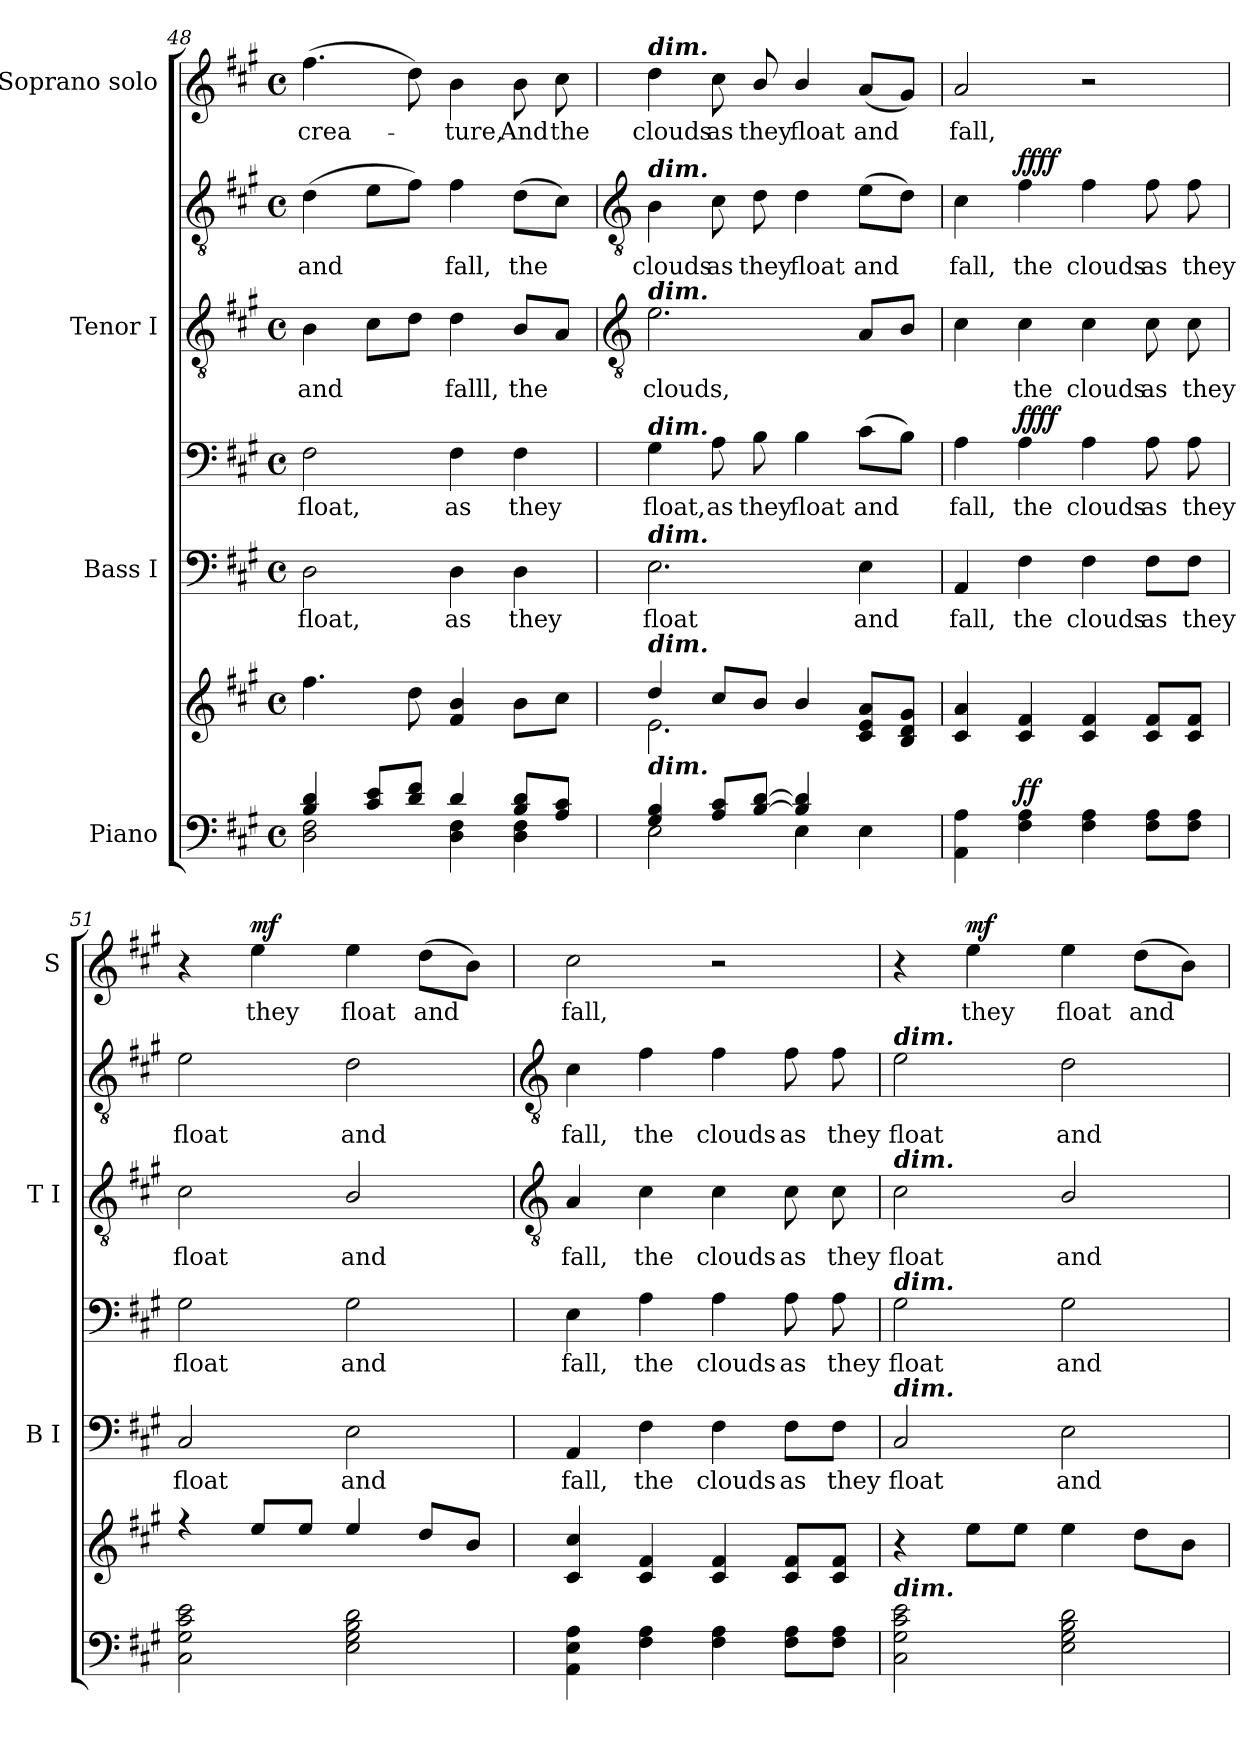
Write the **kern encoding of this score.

**kern	**kern	**dynam	**kern	**text	**kern	**text	**dynam	**kern	**text	**kern	**text	**dynam	**kern	**text	**dynam
*part4	*part4	*part4	*part3	*part3	*part3	*part3	*part3	*part2	*part2	*part2	*part2	*part2	*part1	*part1	*part1
*staff7	*staff6	*staff6/7	*staff5	*staff5	*staff4	*staff4	*staff4/5	*staff3	*staff3	*staff2	*staff2	*staff2/3	*staff1	*staff1	*staff1
*I"Piano	*	*	*I"Bass I	*	*	*	*	*I"Tenor I	*	*	*	*	*I"Soprano solo	*	*
*	*	*	*I'B I	*	*	*	*	*I'T I	*	*	*	*	*I'S	*	*
*clefF4	*clefG2	*	*clefF4	*	*clefF4	*	*	*clefGv2	*	*clefGv2	*	*	*clefG2	*	*
*k[f#c#g#]	*k[f#c#g#]	*	*k[f#c#g#]	*	*k[f#c#g#]	*	*	*k[f#c#g#]	*	*k[f#c#g#]	*	*	*k[f#c#g#]	*	*
*A:	*A:	*	*A:	*	*A:	*	*	*A:	*	*A:	*	*	*A:	*	*
*M4/4	*M4/4	*	*M4/4	*	*M4/4	*	*	*M4/4	*	*M4/4	*	*	*M4/4	*	*
*met(c)	*met(c)	*	*met(c)	*	*met(c)	*	*	*met(c)	*	*met(c)	*	*	*met(c)	*	*
=48	=48	=48	=48	=48	=48	=48	=48	=48	=48	=48	=48	=48	=48	=48	=48
*^	*	*	*	*	*	*	*	*	*	*	*	*	*	*	*
!	!	!	!	!	!LO:LY:b	!	!LO:LY:b	!	!	!LO:LY:b	!	!LO:LY:b	!	!	!LO:LY:b	!
4B/ 4d/	2D 2F#	4.ff#\	.	2D	float,	2F#	float,	.	4B	and	(>4d	and	.	(>4.ff#	crea-	.
8c#/ 8e/L	.	.	.	.	.	.	.	.	8c#L	.	8eL	.	.	.	.	.
8d/ 8f#/J	.	8dd\	.	.	.	.	.	.	8dJ	.	8f#J)	.	.	8dd)	.	.
!	!	!	!	!	!LO:LY:b	!	!LO:LY:b	!	!	!LO:LY:b	!	!LO:LY:b	!	!	!LO:LY:b	!
4d/	4D 4F#	4f# 4b	.	4D	as	4F#	as	.	4d	falll,	4f#	fall,	.	4b	ture,	.
!	!	!	!	!	!LO:LY:b	!	!LO:LY:b	!	!	!LO:LY:b	!	!LO:LY:b	!	!	!LO:LY:b	!
8B/ 8d/L	4D 4F#	8b\L	.	4D	they	4F#	they	.	8BL	the	(>8dL	the	.	8b	And	.
!	!	!	!	!	!	!	!	!	!	!	!	!	!	!	!LO:LY:b	!
8A/ 8c#/J	.	8cc#\J	.	.	.	.	.	.	8AJ	.	8c#J)	.	.	8cc#	the	.
!!LO:LB:g=z
=49	=49	=49	=49	=49	=49	=49	=49	=49	=49	=49	=49	=49	=49	=49	=49	=49
*	*	*	*	*	*	*	*	*	*clefGv2	*	*clefGv2	*	*	*	*	*
*	*	*^	*	*	*	*	*	*	*	*	*	*	*	*	*	*
!	!	!	!	!	!	!	!	!	!	!	!	!	!	!	!LO:TX:a:Bi:t=dim.	!	!
!	!	!	!	!	!	!	!	!	!	!	!	!LO:TX:a:Bi:t=dim.	!	!	!	!	!
!	!	!	!	!	!	!	!	!	!	!LO:TX:a:Bi:t=dim.	!	!	!	!	!	!	!
!	!	!	!	!	!	!	!LO:TX:a:Bi:t=dim.	!	!	!	!	!	!	!	!	!	!
!	!	!	!	!	!LO:TX:a:Bi:t=dim.	!	!	!	!	!	!	!	!	!	!	!	!
!	!	!LO:TX:a:Bi:t=dim.	!	!	!	!	!	!	!	!	!	!	!	!	!	!	!
!LO:TX:a:Bi:t=dim.	!	!	!	!	!	!	!	!	!	!	!	!	!	!	!	!	!
!	!	!	!	!	!	!LO:LY:b	!	!LO:LY:b	!	!	!LO:LY:b	!	!LO:LY:b	!	!	!LO:LY:b	!
4G#/ 4B/	2E\	4dd/	2.e\	.	2.E	float	4G#	float,	.	2.e	clouds,	4B	clouds	.	4dd	clouds	.
!	!	!	!	!	!	!	!	!LO:LY:b	!	!	!	!	!LO:LY:b	!	!	!LO:LY:b	!
8A/ 8c#/L	.	8cc#/L	.	.	.	.	8A	as	.	.	.	8c#	as	.	8cc#	as	.
!	!	!	!	!	!	!	!	!LO:LY:b	!	!	!	!	!LO:LY:b	!	!	!LO:LY:b	!
[8B/ [8d/J	.	8b/J	.	.	.	.	8B	they	.	.	.	8d	they	.	8b/	they	.
!	!	!	!	!	!	!	!	!LO:LY:b	!	!	!	!	!LO:LY:b	!	!	!LO:LY:b	!
4B/] 4d/]	4E\	4b/	.	.	.	.	4B	float	.	.	.	4d	float	.	4b/	float	.
!	!	!	!	!	!	!LO:LY:b	!	!LO:LY:b	!	!	!	!	!LO:LY:b	!	!	!LO:LY:b	!
4ryy	4E\	8c# 8e 8aL	4ryy	.	4E	and	(>8c#L	and	.	8AL	.	(>8eL	and	.	(<8aL	and	.
.	.	8B 8d 8g#J	.	.	.	.	8BJ)	.	.	8BJ	.	8dJ)	.	.	8g#J)	.	.
*v	*v	*	*	*	*	*	*	*	*	*	*	*	*	*	*	*	*
=50	=50	=50	=50	=50	=50	=50	=50	=50	=50	=50	=50	=50	=50	=50	=50	=50
!	!	!	!	!	!LO:LY:b	!	!LO:LY:b	!	!	!	!	!LO:LY:b	!	!	!LO:LY:b	!
4AA\ 4A\	4c# 4a	1ryy	.	4AA	fall,	4A	fall,	.	4c#	.	4c#	fall,	.	2a	fall,	.
!	!	!	!LO:DY:a=2	!	!LO:LY:b	!	!LO:LY:b	!LO:DY:b=2	!	!LO:LY:b	!	!LO:LY:b	!	!	!	!
!	!	!	!	!	!	!	!	!LO:DY:n=1:b	!	!	!	!	!LO:DY:b=2	!	!	!
!	!	!	!	!	!	!	!	!	!	!	!	!	!LO:DY:n=1:b	!	!	!
4F#\ 4A\	4c# 4f#	.	ff	4F#	the	4A	the	ff ff	4c#	the	4f#	the	ff ff	.	.	.
!	!	!	!	!	!LO:LY:b	!	!LO:LY:b	!	!	!LO:LY:b	!	!LO:LY:b	!	!	!	!
4F#\ 4A\	4c# 4f#	.	.	4F#	clouds	4A	clouds	.	4c#	clouds	4f#	clouds	.	2r	.	.
!	!	!	!	!	!LO:LY:b	!	!LO:LY:b	!	!	!LO:LY:b	!	!LO:LY:b	!	!	!	!
8F#\ 8A\L	8c# 8f#L	.	.	8F#\L	as	8A	as	.	8c#	as	8f#	as	.	.	.	.
!	!	!	!	!	!LO:LY:b	!	!LO:LY:b	!	!	!LO:LY:b	!	!LO:LY:b	!	!	!	!
8F#\ 8A\J	8c# 8f#J	.	.	8F#\J	they	8A	they	.	8c#	they	8f#	they	.	.	.	.
=51	=51	=51	=51	=51	=51	=51	=51	=51	=51	=51	=51	=51	=51	=51	=51	=51
!	!	!	!	!	!LO:LY:b	!	!LO:LY:b	!	!	!LO:LY:b	!	!LO:LY:b	!	!	!	!
2C#\ 2G#\ 2c#\ 2e\	4r	1ryy	.	2C#	float	2G#	float	.	2c#	float	2e	float	.	4r	.	.
!	!	!	!	!	!	!	!	!	!	!	!	!	!	!	!LO:LY:b	!LO:DY:b
.	8eeL	.	.	.	.	.	.	.	.	.	.	.	.	4ee	they	mf
.	8eeJ	.	.	.	.	.	.	.	.	.	.	.	.	.	.	.
!	!	!	!	!	!LO:LY:b	!	!LO:LY:b	!	!	!LO:LY:b	!	!LO:LY:b	!	!	!LO:LY:b	!
2E\ 2G#\ 2B\ 2d\	4ee	.	.	2E	and	2G#	and	.	2B/	and	2d	and	.	4ee	float	.
!	!	!	!	!	!	!	!	!	!	!	!	!	!	!	!LO:LY:b	!
.	8ddL	.	.	.	.	.	.	.	.	.	.	.	.	(>8ddL	and	.
.	8bJ	.	.	.	.	.	.	.	.	.	.	.	.	8bJ)	.	.
*	*v	*v	*	*	*	*	*	*	*	*	*	*	*	*	*	*
!!LO:LB:g=z
=52	=52	=52	=52	=52	=52	=52	=52	=52	=52	=52	=52	=52	=52	=52	=52
*	*	*	*	*	*	*	*	*clefGv2	*	*clefGv2	*	*	*	*	*
!	!	!	!	!LO:LY:b	!	!LO:LY:b	!	!	!LO:LY:b	!	!LO:LY:b	!	!	!LO:LY:b	!
4AA 4E 4A	4c# 4cc#	.	4AA	fall,	4E	fall,	.	4A	fall,	4c#	fall,	.	2cc#	fall,	.
!	!	!	!	!LO:LY:b	!	!LO:LY:b	!	!	!LO:LY:b	!	!LO:LY:b	!	!	!	!
4F# 4A	4c# 4f#	.	4F#	the	4A	the	.	4c#	the	4f#	the	.	.	.	.
!	!	!	!	!LO:LY:b	!	!LO:LY:b	!	!	!LO:LY:b	!	!LO:LY:b	!	!	!	!
4F# 4A	4c# 4f#	.	4F#	clouds	4A	clouds	.	4c#	clouds	4f#	clouds	.	2r	.	.
!	!	!	!	!LO:LY:b	!	!LO:LY:b	!	!	!LO:LY:b	!	!LO:LY:b	!	!	!	!
8F# 8AL	8c# 8f#L	.	8F#\L	as	8A	as	.	8c#	as	8f#	as	.	.	.	.
!	!	!	!	!LO:LY:b	!	!LO:LY:b	!	!	!LO:LY:b	!	!LO:LY:b	!	!	!	!
8F# 8AJ	8c# 8f#J	.	8F#\J	they	8A	they	.	8c#	they	8f#	they	.	.	.	.
=53	=53	=53	=53	=53	=53	=53	=53	=53	=53	=53	=53	=53	=53	=53	=53
!	!	!	!	!	!	!	!	!	!	!LO:TX:a:Bi:t=dim.	!	!	!	!	!
!	!	!	!	!	!	!	!	!LO:TX:a:Bi:t=dim.	!	!	!	!	!	!	!
!	!	!	!	!	!LO:TX:a:Bi:t=dim.	!	!	!	!	!	!	!	!	!	!
!	!	!	!LO:TX:a:Bi:t=dim.	!	!	!	!	!	!	!	!	!	!	!	!
!LO:TX:a:Bi:t=dim.	!	!	!	!	!	!	!	!	!	!	!	!	!	!	!
!	!	!	!	!LO:LY:b	!	!LO:LY:b	!	!	!LO:LY:b	!	!LO:LY:b	!	!	!	!
2C# 2G# 2c# 2e	4r	.	2C#	float	2G#	float	.	2c#	float	2e	float	.	4r	.	.
!	!	!	!	!	!	!	!	!	!	!	!	!	!	!LO:LY:b	!LO:DY:b
.	8eeL	.	.	.	.	.	.	.	.	.	.	.	4ee	they	mf
.	8eeJ	.	.	.	.	.	.	.	.	.	.	.	.	.	.
!	!	!	!	!LO:LY:b	!	!LO:LY:b	!	!	!LO:LY:b	!	!LO:LY:b	!	!	!LO:LY:b	!
2E 2G# 2B 2d	4ee	.	2E	and	2G#	and	.	2B/	and	2d	and	.	4ee	float	.
!	!	!	!	!	!	!	!	!	!	!	!	!	!	!LO:LY:b	!
.	8ddL	.	.	.	.	.	.	.	.	.	.	.	(>8ddL	and	.
.	8bJ	.	.	.	.	.	.	.	.	.	.	.	8bJ)	.	.
=	=	=	=	=	=	=	=	=	=	=	=	=	=	=	=
*-	*-	*-	*-	*-	*-	*-	*-	*-	*-	*-	*-	*-	*-	*-	*-
